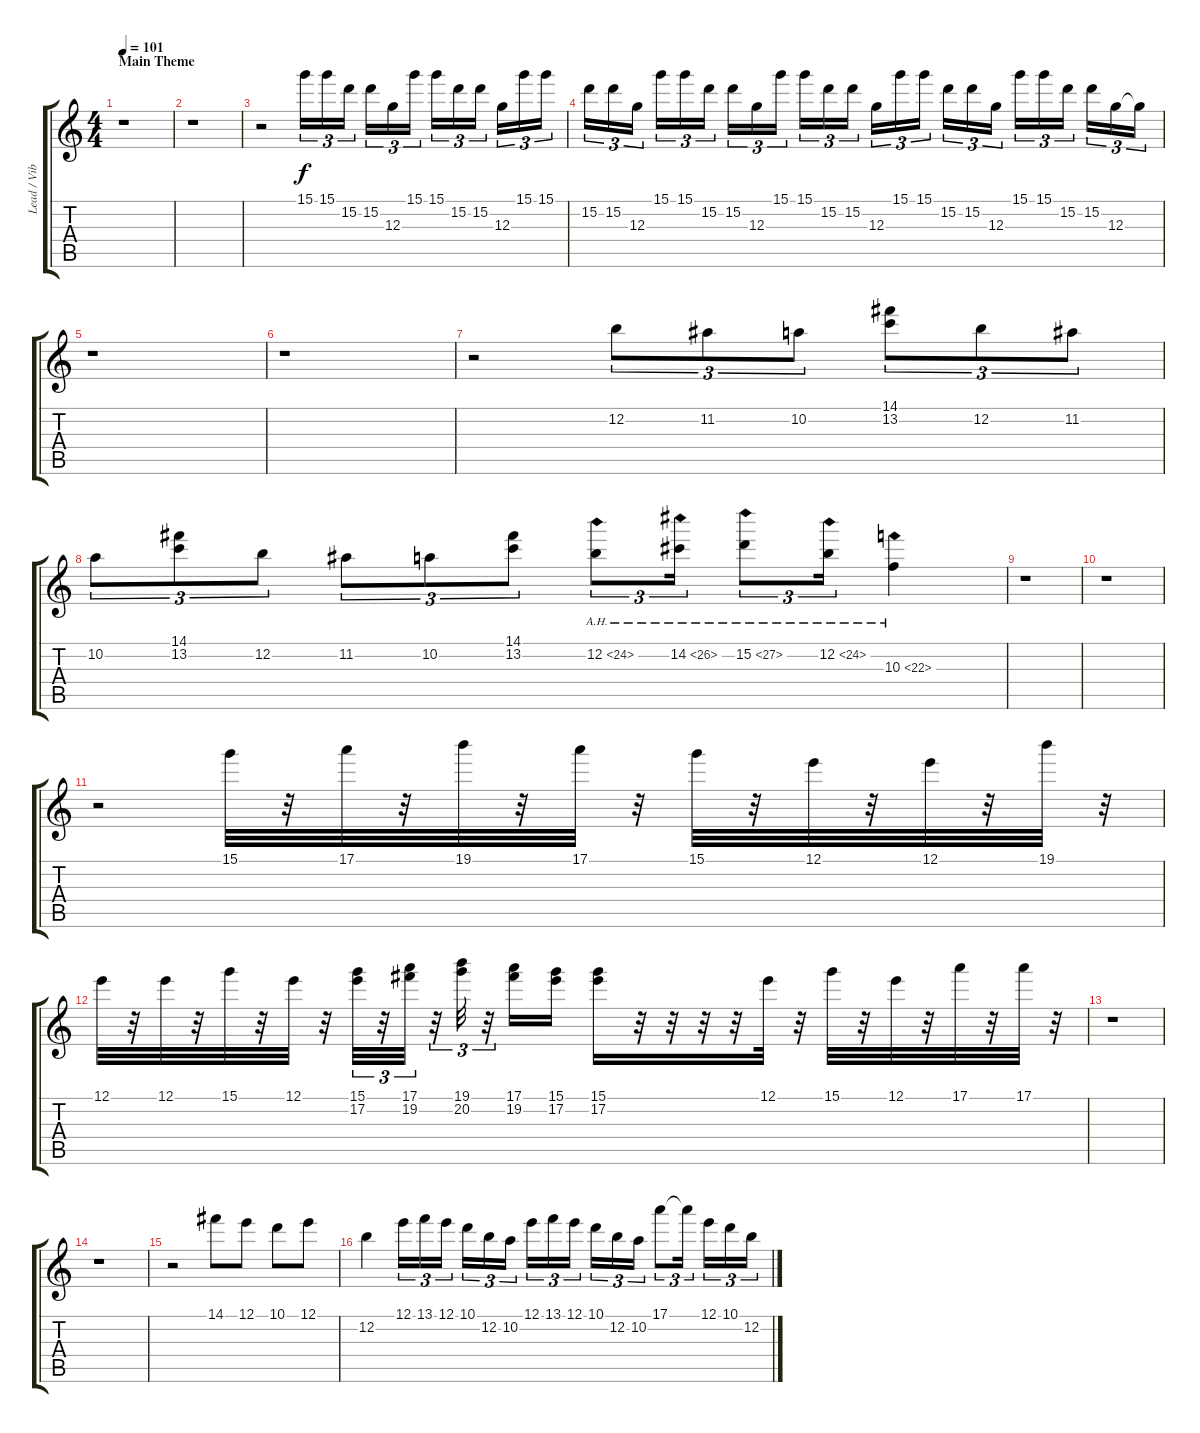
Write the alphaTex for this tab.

\track ("Lead / Vibes" "Lead / Vib") {instrument overdrivenguitar}
\staff {score tabs}
\tuning (E4 B3 G3 D3 A2 E2) {hide}
\ts (4 4)
\section ("" "Main Theme")
\tempo 101
\clef g2
\ks c
r.1{dy f} |
r.1 |
r.2 15.1.16{tu (3 2)} 15.1.16{tu (3 2)} 15.2.16{tu (3 2)} 15.2.16{tu (3 2)} 12.3.16{tu (3 2)} 15.1.16{tu (3 2)} 15.1.16{tu (3 2)} 15.2.16{tu (3 2)} 15.2.16{tu (3 2)} 12.3.16{tu (3 2)} 15.1.16{tu (3 2)} 15.1.16{tu (3 2)} |
15.2.16{tu (3 2)} 15.2.16{tu (3 2)} 12.3.16{tu (3 2)} 15.1.16{tu (3 2)} 15.1.16{tu (3 2)} 15.2.16{tu (3 2)} 15.2.16{tu (3 2)} 12.3.16{tu (3 2)} 15.1.16{tu (3 2)} 15.1.16{tu (3 2)} 15.2.16{tu (3 2)} 15.2.16{tu (3 2)} 12.3.16{tu (3 2)} 15.1.16{tu (3 2)} 15.1.16{tu (3 2)} 15.2.16{tu (3 2)} 15.2.16{tu (3 2)} 12.3.16{tu (3 2)} 15.1.16{tu (3 2)} 15.1.16{tu (3 2)} 15.2.16{tu (3 2)} 15.2.16{tu (3 2)} 12.3.16{tu (3 2)} 12.3{t}.16{tu (3 2)} |
r.1 |
r.1 |
r.2 12.2.8{tu (3 2)} 11.2.8{tu (3 2)} 10.2.8{tu (3 2)} (14.1 13.2).8{tu (3 2)} 12.2.8{tu (3 2)} 11.2.8{tu (3 2)} |
10.2.8{tu (3 2)} (14.1 13.2).8{tu (3 2)} 12.2.8{tu (3 2)} 11.2.8{tu (3 2)} 10.2.8{tu (3 2)} (14.1 13.2).8{tu (3 2)} 12.2{ah 12}.8{tu (3 2)} 14.2{ah 12}.16{tu (3 2)} 15.2{ah 12}.8{tu (3 2)} 12.2{ah 12}.16{tu (3 2)} 10.3{ah 12}.4 |
r.1 |
r.1 |
r.2 15.1.32 r.32 17.1.32 r.32 19.1.32 r.32 17.1.32 r.32 15.1.32 r.32 12.1.32 r.32 12.1.32 r.32 19.1.32 r.32 |
12.1.32 r.32 12.1.32 r.32 15.1.32 r.32 12.1.32 r.32 (15.1 17.2).32{tu (3 2)} r.32{tu (3 2)} (17.1 19.2).32{tu (3 2)} r.32{tu (3 2)} (19.1 20.2).32{tu (3 2)} r.32{tu (3 2)} (17.1 19.2).16 (15.1 17.2).16 (15.1 17.2).16 r.32 r.32 r.32 r.32 12.1.32 r.32 15.1.32 r.32 12.1.32 r.32 17.1.32 r.32 17.1.32 r.32 |
r.1 |
r.1 |
r.2 14.1.8 12.1.8 10.1.8 12.1.8 |
12.2.4 12.1.16{tu (3 2)} 13.1.16{tu (3 2)} 12.1.16{tu (3 2)} 10.1.16{tu (3 2)} 12.2.16{tu (3 2)} 10.2.16{tu (3 2)} 12.1.16{tu (3 2)} 13.1.16{tu (3 2)} 12.1.16{tu (3 2)} 10.1.16{tu (3 2)} 12.2.16{tu (3 2)} 10.2.16{tu (3 2)} 17.1.8{tu (3 2)} 17.1{t}.16{tu (3 2)} 12.1.16{tu (3 2)} 10.1.16{tu (3 2)} 12.2.16{tu (3 2)}
